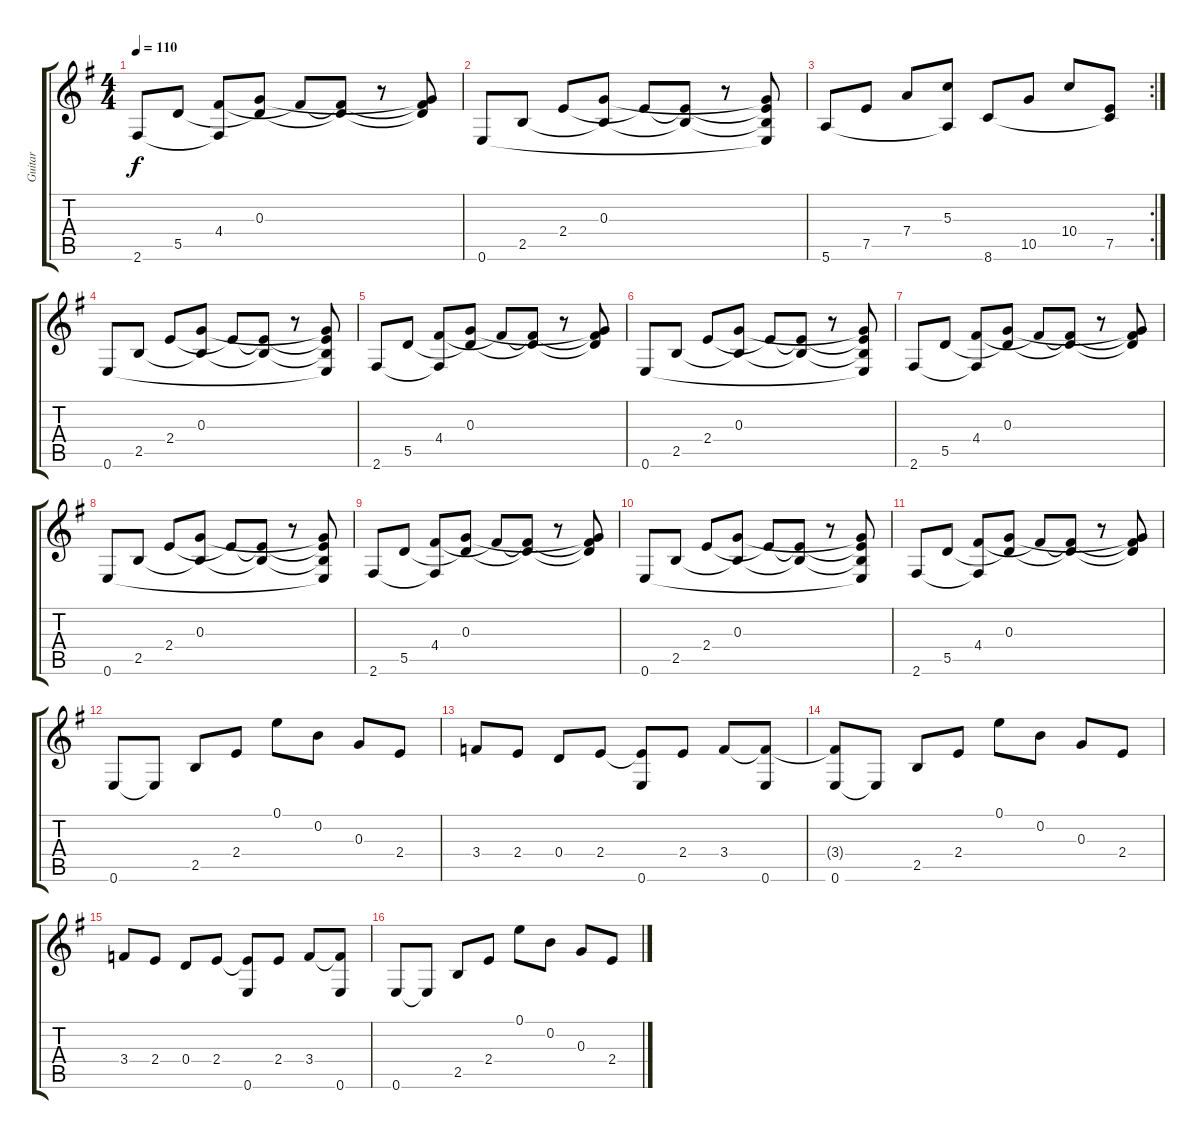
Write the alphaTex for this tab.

\track ("Guitar" "Guitar") {instrument distortionguitar}
\staff {score tabs}
\tuning (E4 B3 G3 D3 A2 E2) {hide}
\ts (4 4)
\tempo 110
\clef g2
\ks eminor
2.6.8{dy f} 5.5.8 (4.4 2.6{t}).8 (0.3 5.5{t}).8 4.4{t}.8 (4.4{t} 5.5{t}).8 r.8 (0.3{t} 4.4{t} 5.5{t}).8 |
0.6.8 2.5.8 2.4.8 (0.3 2.5{t}).8 2.4{t}.8 (2.4{t} 2.5{t}).8 r.8 (0.3{t} 2.4{t} 2.5{t} 0.6{t}).8 |
\rc 2
5.6.8 7.5.8 7.4.8 (5.3 5.6{t}).8 8.6.8 10.5.8 10.4.8 (7.5 8.6{t}).8 |
0.6.8 2.5.8 2.4.8 (0.3 2.5{t}).8 2.4{t}.8 (2.4{t} 2.5{t}).8 r.8 (0.3{t} 2.4{t} 2.5{t} 0.6{t}).8 |
2.6.8 5.5.8 (4.4 2.6{t}).8 (0.3 5.5{t}).8 4.4{t}.8 (4.4{t} 5.5{t}).8 r.8 (0.3{t} 4.4{t} 5.5{t}).8 |
0.6.8 2.5.8 2.4.8 (0.3 2.5{t}).8 2.4{t}.8 (2.4{t} 2.5{t}).8 r.8 (0.3{t} 2.4{t} 2.5{t} 0.6{t}).8 |
2.6.8 5.5.8 (4.4 2.6{t}).8 (0.3 5.5{t}).8 4.4{t}.8 (4.4{t} 5.5{t}).8 r.8 (0.3{t} 4.4{t} 5.5{t}).8 |
0.6.8 2.5.8 2.4.8 (0.3 2.5{t}).8 2.4{t}.8 (2.4{t} 2.5{t}).8 r.8 (0.3{t} 2.4{t} 2.5{t} 0.6{t}).8 |
2.6.8 5.5.8 (4.4 2.6{t}).8 (0.3 5.5{t}).8 4.4{t}.8 (4.4{t} 5.5{t}).8 r.8 (0.3{t} 4.4{t} 5.5{t}).8 |
0.6.8 2.5.8 2.4.8 (0.3 2.5{t}).8 2.4{t}.8 (2.4{t} 2.5{t}).8 r.8 (0.3{t} 2.4{t} 2.5{t} 0.6{t}).8 |
2.6.8 5.5.8 (4.4 2.6{t}).8 (0.3 5.5{t}).8 4.4{t}.8 (4.4{t} 5.5{t}).8 r.8 (0.3{t} 4.4{t} 5.5{t}).8 |
0.6.8 0.6{t}.8 2.5.8 2.4.8 0.1.8 0.2.8 0.3.8 2.4.8 |
3.4.8 2.4.8 0.4.8 2.4.8 (2.4{t} 0.6).8 2.4.8 3.4.8 (3.4{t} 0.6).8 |
(3.4{t} 0.6).8 0.6{t}.8 2.5.8 2.4.8 0.1.8 0.2.8 0.3.8 2.4.8 |
3.4.8 2.4.8 0.4.8 2.4.8 (2.4{t} 0.6).8 2.4.8 3.4.8 (3.4{t} 0.6).8 |
0.6.8 0.6{t}.8 2.5.8 2.4.8 0.1.8 0.2.8 0.3.8 2.4.8
